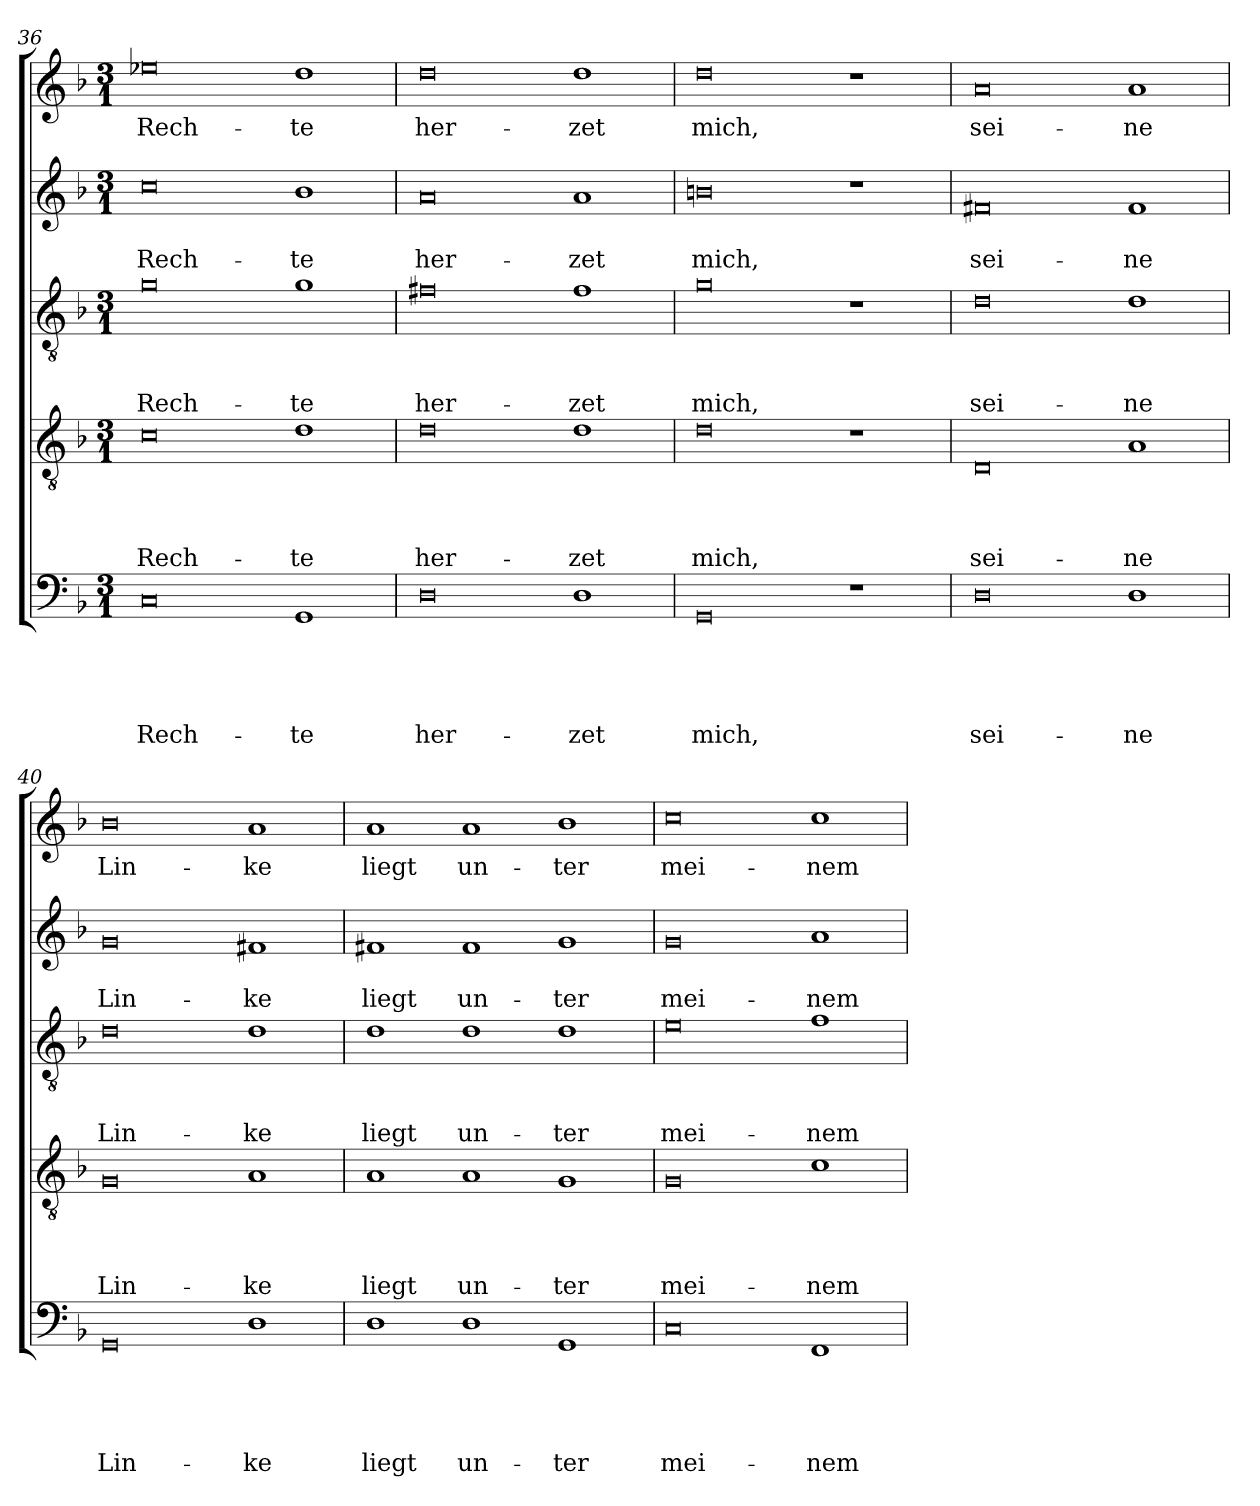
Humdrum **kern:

**kern	**text	**text	**text	**text	**text	**kern	**text	**text	**text	**text	**kern	**text	**text	**text	**kern	**text	**text	**kern	**text
*part5	*part5	*part5	*part5	*part5	*part5	*part4	*part4	*part4	*part4	*part4	*part3	*part3	*part3	*part3	*part2	*part2	*part2	*part1	*part1
*staff5	*staff5	*staff5	*staff5	*staff5	*staff5	*staff4	*staff4	*staff4	*staff4	*staff4	*staff3	*staff3	*staff3	*staff3	*staff2	*staff2	*staff2	*staff1	*staff1
*clefF4	*	*	*	*	*	*clefGv2	*	*	*	*	*clefGv2	*	*	*	*clefG2	*	*	*clefG2	*
*k[b-]	*	*	*	*	*	*k[b-]	*	*	*	*	*k[b-]	*	*	*	*k[b-]	*	*	*k[b-]	*
*F:	*	*	*	*	*	*F:	*	*	*	*	*F:	*	*	*	*F:	*	*	*F:	*
*M3/1	*	*	*	*	*	*M3/1	*	*	*	*	*M3/1	*	*	*	*M3/1	*	*	*M3/1	*
=36	=36	=36	=36	=36	=36	=36	=36	=36	=36	=36	=36	=36	=36	=36	=36	=36	=36	=36	=36
!	!	!	!	!	!LO:LY:b	!	!	!	!	!LO:LY:b	!	!	!	!LO:LY:b	!	!	!LO:LY:b	!	!LO:LY:b
0C	.	.	.	.	Rech-	0c	.	.	.	Rech-	0g	.	.	Rech-	0cc	.	Rech-	0ee-X	Rech-
!	!	!	!	!	!LO:LY:b	!	!	!	!	!LO:LY:b	!	!	!	!LO:LY:b	!	!	!LO:LY:b	!	!LO:LY:b
1GG	.	.	.	.	-te	1d	.	.	.	-te	1g	.	.	-te	1b-	.	-te	1dd	-te
=37	=37	=37	=37	=37	=37	=37	=37	=37	=37	=37	=37	=37	=37	=37	=37	=37	=37	=37	=37
!	!	!	!	!	!LO:LY:b	!	!	!	!	!LO:LY:b	!	!	!	!LO:LY:b	!	!	!LO:LY:b	!	!LO:LY:b
0D	.	.	.	.	her-	0d	.	.	.	her-	0f#X	.	.	her-	0a	.	her-	0dd	her-
!	!	!	!	!	!LO:LY:b	!	!	!	!	!LO:LY:b	!	!	!	!LO:LY:b	!	!	!LO:LY:b	!	!LO:LY:b
1D	.	.	.	.	-zet	1d	.	.	.	-zet	1f#	.	.	-zet	1a	.	-zet	1dd	-zet
=38	=38	=38	=38	=38	=38	=38	=38	=38	=38	=38	=38	=38	=38	=38	=38	=38	=38	=38	=38
!	!	!	!	!	!LO:LY:b	!	!	!	!	!LO:LY:b	!	!	!	!LO:LY:b	!	!	!LO:LY:b	!	!LO:LY:b
0GG	.	.	.	.	mich,	0d	.	.	.	mich,	0g	.	.	mich,	0bn	.	mich,	0dd	mich,
1r	.	.	.	.	.	1r	.	.	.	.	1r	.	.	.	1r	.	.	1r	.
=39	=39	=39	=39	=39	=39	=39	=39	=39	=39	=39	=39	=39	=39	=39	=39	=39	=39	=39	=39
!	!	!	!	!	!LO:LY:b	!	!	!	!	!LO:LY:b	!	!	!	!LO:LY:b	!	!	!LO:LY:b	!	!LO:LY:b
0D	.	.	.	.	sei-	0D	.	.	.	sei-	0d	.	.	sei-	0f#X	.	sei-	0a	sei-
!	!	!	!	!	!LO:LY:b	!	!	!	!	!LO:LY:b	!	!	!	!LO:LY:b	!	!	!LO:LY:b	!	!LO:LY:b
1D	.	.	.	.	-ne	1A	.	.	.	-ne	1d	.	.	-ne	1f#	.	-ne	1a	-ne
!!LO:LB:g=z
=40	=40	=40	=40	=40	=40	=40	=40	=40	=40	=40	=40	=40	=40	=40	=40	=40	=40	=40	=40
!	!	!	!	!	!LO:LY:b	!	!	!	!	!LO:LY:b	!	!	!	!LO:LY:b	!	!	!LO:LY:b	!	!LO:LY:b
0GG	.	.	.	.	Lin-	0G	.	.	.	Lin-	0d	.	.	Lin-	0g	.	Lin-	0b-	Lin-
!	!	!	!	!	!LO:LY:b	!	!	!	!	!LO:LY:b	!	!	!	!LO:LY:b	!	!	!LO:LY:b	!	!LO:LY:b
1D	.	.	.	.	-ke	1A	.	.	.	-ke	1d	.	.	-ke	1f#X	.	-ke	1a	-ke
=41	=41	=41	=41	=41	=41	=41	=41	=41	=41	=41	=41	=41	=41	=41	=41	=41	=41	=41	=41
!	!	!	!	!	!LO:LY:b	!	!	!	!	!LO:LY:b	!	!	!	!LO:LY:b	!	!	!LO:LY:b	!	!LO:LY:b
1D	.	.	.	.	liegt	1A	.	.	.	liegt	1d	.	.	liegt	1f#X	.	liegt	1a	liegt
!	!	!	!	!	!LO:LY:b	!	!	!	!	!LO:LY:b	!	!	!	!LO:LY:b	!	!	!LO:LY:b	!	!LO:LY:b
1D	.	.	.	.	un-	1A	.	.	.	un-	1d	.	.	un-	1f#	.	un-	1a	un-
!	!	!	!	!	!LO:LY:b	!	!	!	!	!LO:LY:b	!	!	!	!LO:LY:b	!	!	!LO:LY:b	!	!LO:LY:b
1GG	.	.	.	.	-ter	1G	.	.	.	-ter	1d	.	.	-ter	1g	.	-ter	1b-	-ter
=42	=42	=42	=42	=42	=42	=42	=42	=42	=42	=42	=42	=42	=42	=42	=42	=42	=42	=42	=42
!	!	!	!	!	!LO:LY:b	!	!	!	!	!LO:LY:b	!	!	!	!LO:LY:b	!	!	!LO:LY:b	!	!LO:LY:b
0C	.	.	.	.	mei-	0G	.	.	.	mei-	0e	.	.	mei-	0g	.	mei-	0cc	mei-
!	!	!	!	!	!LO:LY:b	!	!	!	!	!LO:LY:b	!	!	!	!LO:LY:b	!	!	!LO:LY:b	!	!LO:LY:b
1FF	.	.	.	.	-nem	1c	.	.	.	-nem	1f	.	.	-nem	1a	.	-nem	1cc	-nem
=	=	=	=	=	=	=	=	=	=	=	=	=	=	=	=	=	=	=	=
*-	*-	*-	*-	*-	*-	*-	*-	*-	*-	*-	*-	*-	*-	*-	*-	*-	*-	*-	*-
